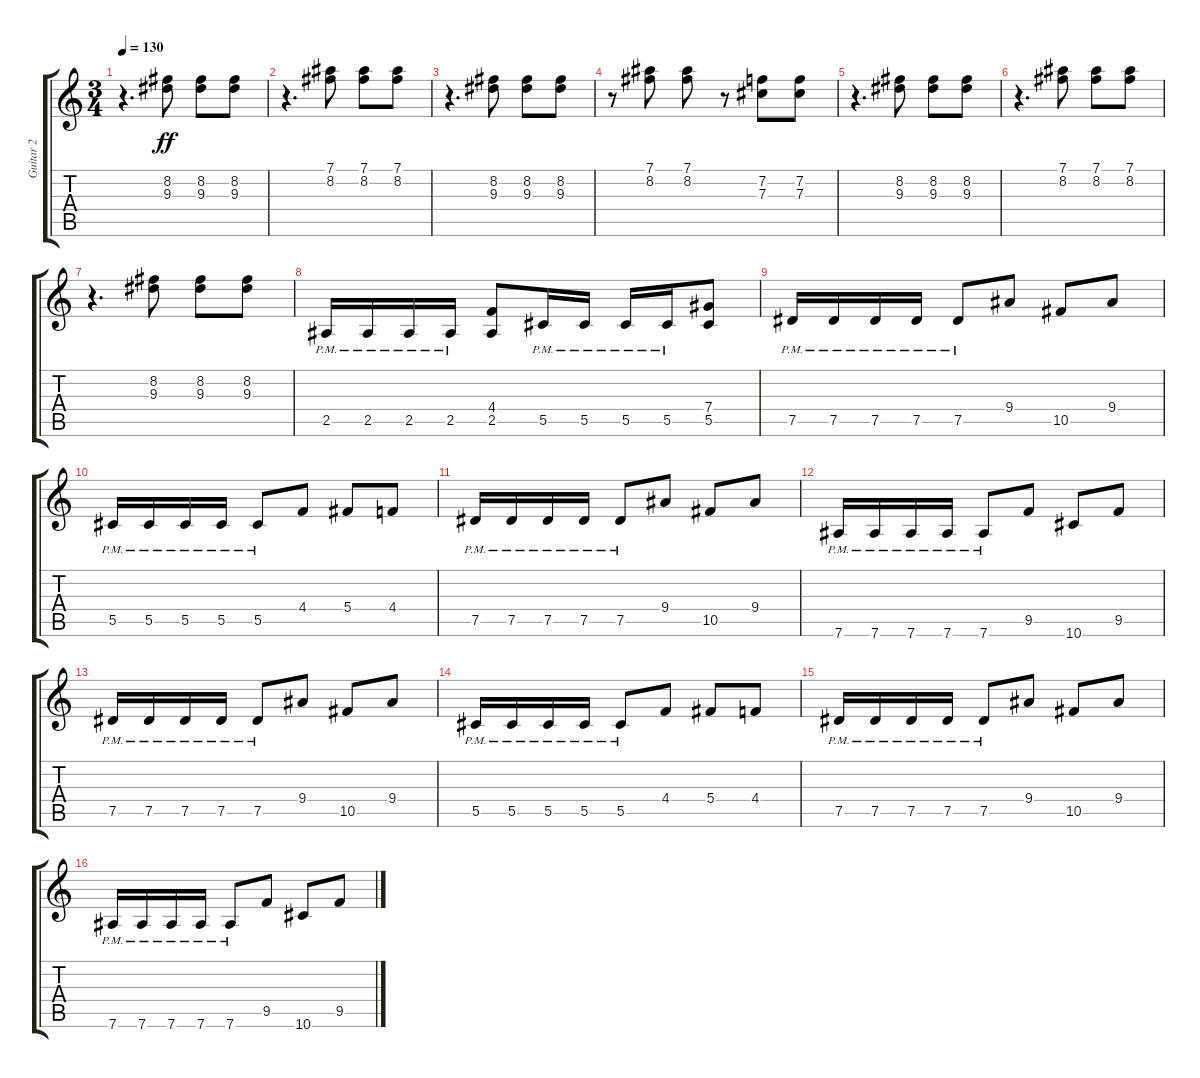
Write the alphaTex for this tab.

\track ("Guitar 2" "Guitar 2") {instrument distortionguitar}
\staff {score tabs}
\tuning (Eb4 Bb3 Gb3 Db3 Ab2 Eb2) {hide}
\ts (3 4)
\tempo 130
\clef g2
\ks c
r.4{d dy ff} (8.2 9.3).8 (8.2 9.3).8 (8.2 9.3).8 |
r.4{d} (7.1 8.2).8 (7.1 8.2).8 (7.1 8.2).8 |
r.4{d} (8.2 9.3).8 (8.2 9.3).8 (8.2 9.3).8 |
r.8 (7.1 8.2).8 (7.1 8.2).8 r.8 (7.2 7.3).8 (7.2 7.3).8 |
r.4{d} (8.2 9.3).8 (8.2 9.3).8 (8.2 9.3).8 |
r.4{d} (7.1 8.2).8 (7.1 8.2).8 (7.1 8.2).8 |
r.4{d} (8.2 9.3).8 (8.2 9.3).8 (8.2 9.3).8 |
2.5{pm}.16 2.5{pm}.16 2.5{pm}.16 2.5{pm}.16 (4.4 2.5).8 5.5{pm}.16 5.5{pm}.16 5.5{pm}.16 5.5{pm}.16 (7.4 5.5).8 |
7.5{pm}.16 7.5{pm}.16 7.5{pm}.16 7.5{pm}.16 7.5{pm}.8 9.4.8 10.5.8 9.4.8 |
5.5{pm}.16 5.5{pm}.16 5.5{pm}.16 5.5{pm}.16 5.5{pm}.8 4.4.8 5.4.8 4.4.8 |
7.5{pm}.16 7.5{pm}.16 7.5{pm}.16 7.5{pm}.16 7.5{pm}.8 9.4.8 10.5.8 9.4.8 |
7.6{pm}.16 7.6{pm}.16 7.6{pm}.16 7.6{pm}.16 7.6{pm}.8 9.5.8 10.6.8 9.5.8 |
7.5{pm}.16 7.5{pm}.16 7.5{pm}.16 7.5{pm}.16 7.5{pm}.8 9.4.8 10.5.8 9.4.8 |
5.5{pm}.16 5.5{pm}.16 5.5{pm}.16 5.5{pm}.16 5.5{pm}.8 4.4.8 5.4.8 4.4.8 |
7.5{pm}.16 7.5{pm}.16 7.5{pm}.16 7.5{pm}.16 7.5{pm}.8 9.4.8 10.5.8 9.4.8 |
7.6{pm}.16 7.6{pm}.16 7.6{pm}.16 7.6{pm}.16 7.6{pm}.8 9.5.8 10.6.8 9.5.8
